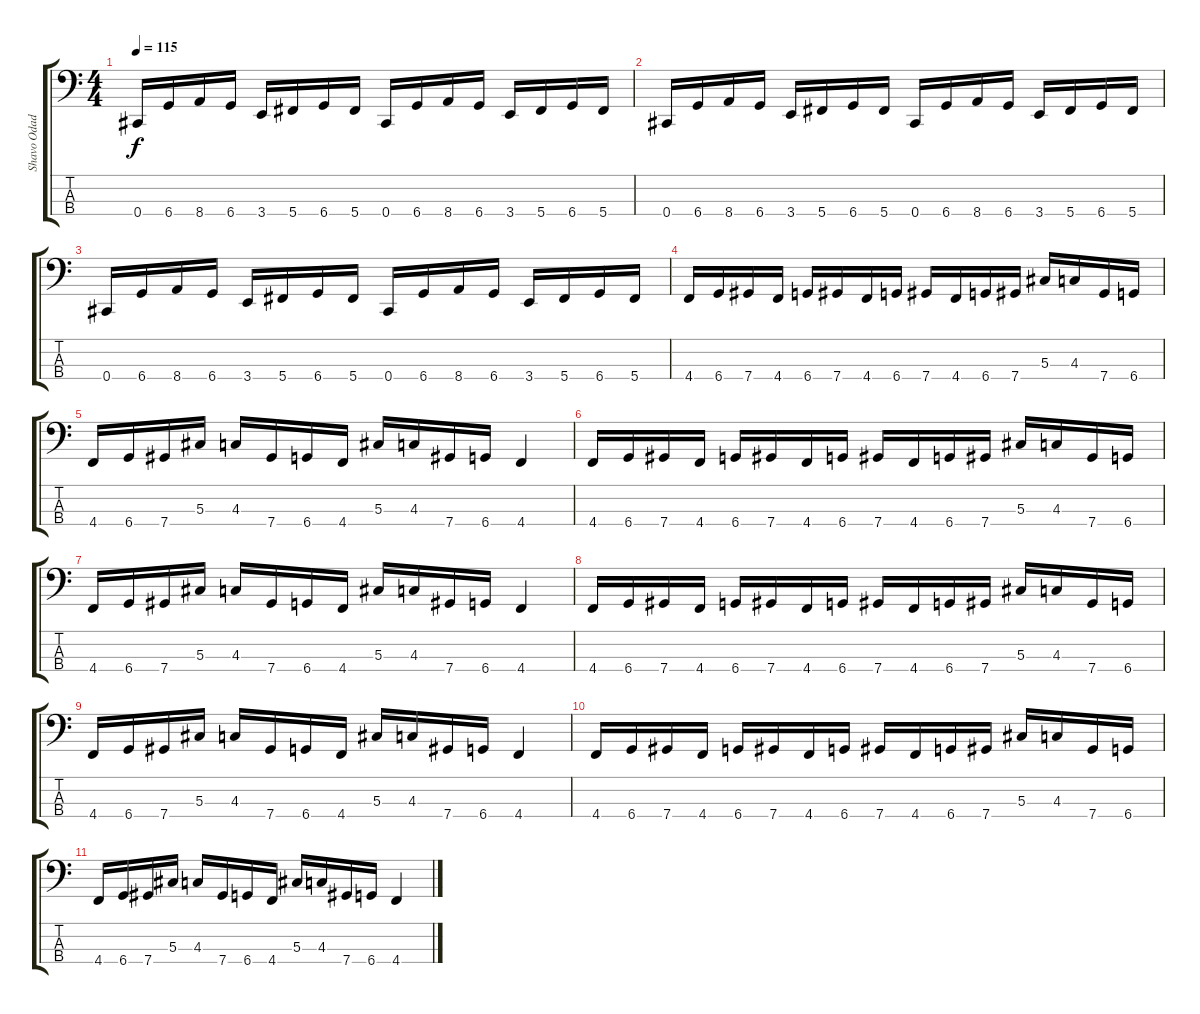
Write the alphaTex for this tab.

\track ("Shavo Odadjian (Bass)" "Shavo Odad") {instrument electricbassfinger}
\staff {score tabs}
\tuning (Gb2 Db2 Ab1 Db1) {hide}
\ts (4 4)
\tempo 115
\clef f4
\ks c
0.4.16{dy f} 6.4.16 8.4.16 6.4.16 3.4.16 5.4.16 6.4.16 5.4.16 0.4.16 6.4.16 8.4.16 6.4.16 3.4.16 5.4.16 6.4.16 5.4.16 |
0.4.16 6.4.16 8.4.16 6.4.16 3.4.16 5.4.16 6.4.16 5.4.16 0.4.16 6.4.16 8.4.16 6.4.16 3.4.16 5.4.16 6.4.16 5.4.16 |
0.4.16 6.4.16 8.4.16 6.4.16 3.4.16 5.4.16 6.4.16 5.4.16 0.4.16 6.4.16 8.4.16 6.4.16 3.4.16 5.4.16 6.4.16 5.4.16 |
4.4.16 6.4.16 7.4.16 4.4.16 6.4.16 7.4.16 4.4.16 6.4.16 7.4.16 4.4.16 6.4.16 7.4.16 5.3.16 4.3.16 7.4.16 6.4.16 |
4.4.16 6.4.16 7.4.16 5.3.16 4.3.16 7.4.16 6.4.16 4.4.16 5.3.16 4.3.16 7.4.16 6.4.16 4.4.4 |
4.4.16 6.4.16 7.4.16 4.4.16 6.4.16 7.4.16 4.4.16 6.4.16 7.4.16 4.4.16 6.4.16 7.4.16 5.3.16 4.3.16 7.4.16 6.4.16 |
4.4.16 6.4.16 7.4.16 5.3.16 4.3.16 7.4.16 6.4.16 4.4.16 5.3.16 4.3.16 7.4.16 6.4.16 4.4.4 |
4.4.16 6.4.16 7.4.16 4.4.16 6.4.16 7.4.16 4.4.16 6.4.16 7.4.16 4.4.16 6.4.16 7.4.16 5.3.16 4.3.16 7.4.16 6.4.16 |
4.4.16 6.4.16 7.4.16 5.3.16 4.3.16 7.4.16 6.4.16 4.4.16 5.3.16 4.3.16 7.4.16 6.4.16 4.4.4 |
4.4.16 6.4.16 7.4.16 4.4.16 6.4.16 7.4.16 4.4.16 6.4.16 7.4.16 4.4.16 6.4.16 7.4.16 5.3.16 4.3.16 7.4.16 6.4.16 |
4.4.16 6.4.16 7.4.16 5.3.16 4.3.16 7.4.16 6.4.16 4.4.16 5.3.16 4.3.16 7.4.16 6.4.16 4.4.4
